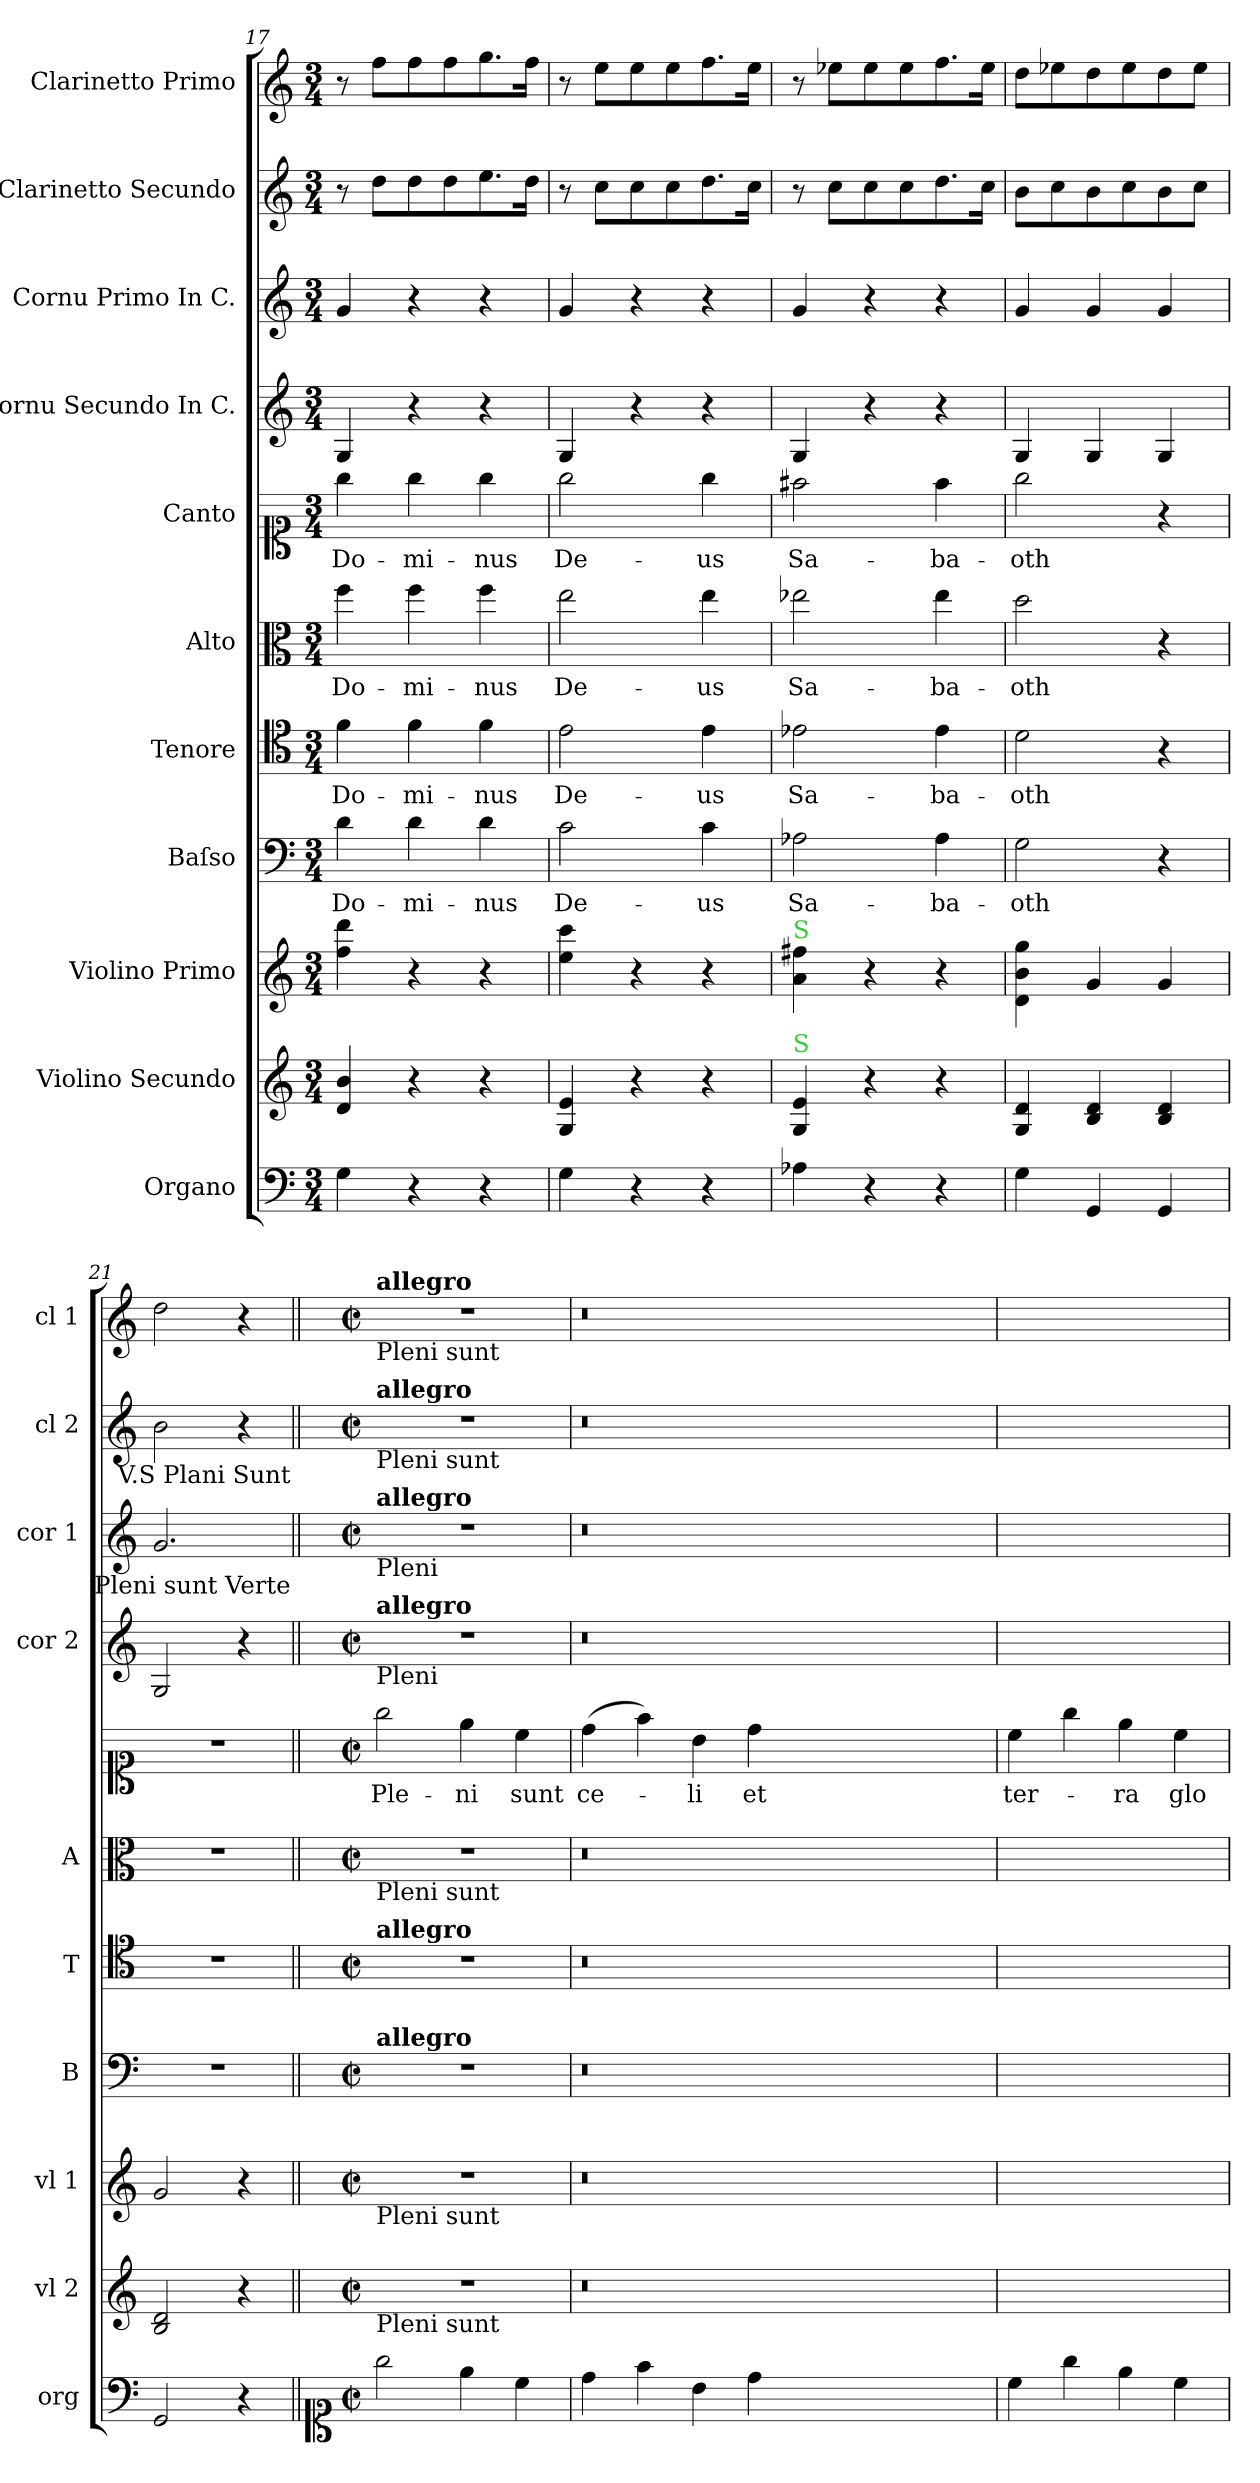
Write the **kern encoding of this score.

**kern	**kern	**kern	**kern	**text	**kern	**text	**kern	**text	**kern	**text	**kern	**kern	**kern	**kern
*part11	*part10	*part9	*part8	*part8	*part7	*part7	*part6	*part6	*part5	*part5	*part4	*part3	*part2	*part1
*staff11	*staff10	*staff9	*staff8	*staff8	*staff7	*staff7	*staff6	*staff6	*staff5	*staff5	*staff4	*staff3	*staff2	*staff1
*I"Organo	*I"Violino Secundo	*I"Violino Primo	*I"Baſso	*	*I"Tenore	*	*I"Alto	*	*I"Canto	*	*I"Cornu Secundo In C.	*I"Cornu Primo In C.	*I"Clarinetto Secundo	*I"Clarinetto Primo
*I'org	*I'vl 2	*I'vl 1	*I'B	*	*I'T	*	*I'A	*	*	*	*I'cor 2	*I'cor 1	*I'cl 2	*I'cl 1
*clefF4	*clefG2	*clefG2	*clefF4	*	*clefC4	*	*clefC3	*	*clefC1	*	*clefG2	*clefG2	*clefG2	*clefG2
*k[]	*k[]	*k[]	*k[]	*	*k[]	*	*k[]	*	*k[]	*	*k[]	*k[]	*k[]	*k[]
*C:	*C:	*C:	*C:	*	*C:	*	*C:	*	*C:	*	*C:	*C:	*C:	*C:
*M3/4	*M3/4	*M3/4	*M3/4	*	*M3/4	*	*M3/4	*	*M3/4	*	*M3/4	*M3/4	*M3/4	*M3/4
=17	=17	=17	=17	=17	=17	=17	=17	=17	=17	=17	=17	=17	=17	=17
4G\	4d/ 4b/	4ff\ 4ddd\	4d\	Do-	4f\	Do-	4ff\	Do-	4gg\	Do-	4G/	4g/	8r	8r
.	.	.	.	.	.	.	.	.	.	.	.	.	8dd\L	8ff\L
4r	4r	4r	4d\	-mi-	4f\	-mi-	4ff\	-mi-	4gg\	-mi-	4r	4r	8dd\	8ff\
.	.	.	.	.	.	.	.	.	.	.	.	.	8dd\	8ff\
4r	4r	4r	4d\	-nus	4f\	-nus	4ff\	-nus	4gg\	-nus	4r	4r	8.ee\	8.gg\
.	.	.	.	.	.	.	.	.	.	.	.	.	16dd\Jk	16ff\Jk
=18	=18	=18	=18	=18	=18	=18	=18	=18	=18	=18	=18	=18	=18	=18
4G\	4G/ 4e/	4ee\ 4ccc\	2c\	De-	2e\	De-	2ee\	De-	2gg\	De-	4G/	4g/	8r	8r
.	.	.	.	.	.	.	.	.	.	.	.	.	8cc\L	8ee\L
4r	4r	4r	.	.	.	.	.	.	.	.	4r	4r	8cc\	8ee\
.	.	.	.	.	.	.	.	.	.	.	.	.	8cc\	8ee\
4r	4r	4r	4c\	-us	4e\	-us	4ee\	-us	4gg\	-us	4r	4r	8.dd\	8.ff\
.	.	.	.	.	.	.	.	.	.	.	.	.	16cc\Jk	16ee\Jk
=19	=19	=19	=19	=19	=19	=19	=19	=19	=19	=19	=19	=19	=19	=19
!	!	!LO:TX:a:color=limegreen:t=S	!	!	!	!	!	!	!	!	!	!	!	!
!	!LO:TX:a:color=limegreen:t=S	!	!	!	!	!	!	!	!	!	!	!	!	!
4A-X\	4G/ 4e/	4a\ 4ff#X\	2A-X\	Sa-	2e-X\	Sa-	2ee-X\	Sa-	2ff#X\	Sa-	4G/	4g/	8r	8r
.	.	.	.	.	.	.	.	.	.	.	.	.	8cc\L	8ee-X\L
4r	4r	4r	.	.	.	.	.	.	.	.	4r	4r	8cc\	8ee-\
.	.	.	.	.	.	.	.	.	.	.	.	.	8cc\	8ee-\
4r	4r	4r	4A-\	-ba-	4e-\	-ba-	4ee-\	-ba-	4ff#\	-ba-	4r	4r	8.dd\	8.ff\
.	.	.	.	.	.	.	.	.	.	.	.	.	16cc\Jk	16ee-\Jk
=20	=20	=20	=20	=20	=20	=20	=20	=20	=20	=20	=20	=20	=20	=20
4G\	4G/ 4d/	4d\ 4b\ 4gg\	2G\	-oth	2d\	-oth	2dd\	-oth	2gg\	-oth	4G/	4g/	8b\L	8dd\L
.	.	.	.	.	.	.	.	.	.	.	.	.	8cc\	8ee-X\
4GG/	4B/ 4d/	4g/	.	.	.	.	.	.	.	.	4G/	4g/	8b\	8dd\
.	.	.	.	.	.	.	.	.	.	.	.	.	8cc\	8ee-\
4GG/	4B/ 4d/	4g/	4r	.	4r	.	4r	.	4r	.	4G/	4g/	8b\	8dd\
.	.	.	.	.	.	.	.	.	.	.	.	.	8cc\J	8ee-\J
=21	=21	=21	=21	=21	=21	=21	=21	=21	=21	=21	=21	=21	=21	=21
2GG/	2B/ 2d/	2g/	2.r	.	2.r	.	2.r	.	2.r	.	2G/	2.g/	2b\	2dd\
4r	4r	4r	.	.	.	.	.	.	.	.	4r	.	4r	4r
!	!	!	!	!	!	!	!	!	!	!	!	!	!LO:TX:b:rj:t=V.S Plani Sunt	!
!	!	!	!	!	!	!	!	!	!	!	!	!LO:TX:b:rj:t=Pleni sunt Verte	!	!
=22||	=22||	=22||	=22||	=22||	=22||	=22||	=22||	=22||	=22||	=22||	=22||	=22||	=22||	=22||
*clefC1	*	*	*	*	*	*	*	*	*	*	*	*	*	*
*M2/2	*M2/2	*M2/2	*M2/2	*	*M2/2	*	*M2/2	*	*M2/2	*	*M2/2	*M2/2	*M2/2	*M2/2
*met(c|)	*met(c|)	*met(c|)	*met(c|)	*	*met(c|)	*	*met(c|)	*	*met(c|)	*	*met(c|)	*met(c|)	*met(c|)	*met(c|)
!	!	!	!	!	!	!	!	!	!	!	!	!	!	!LO:TX:a:B:t=allegro
!	!	!	!	!	!	!	!	!	!	!	!	!	!	!LO:TX:b:t=Pleni sunt
!	!	!	!	!	!	!	!	!	!	!	!	!	!LO:TX:a:B:t=allegro	!
!	!	!	!	!	!	!	!	!	!	!	!	!	!LO:TX:b:t=Pleni sunt	!
!	!	!	!	!	!	!	!	!	!	!	!	!LO:TX:a:B:t=allegro	!	!
!	!	!	!	!	!	!	!	!	!	!	!	!LO:TX:b:t=Pleni	!	!
!	!	!	!	!	!	!	!	!	!	!	!LO:TX:a:B:t=allegro	!	!	!
!	!	!	!	!	!	!	!	!	!	!	!LO:TX:b:t=Pleni	!	!	!
!	!	!	!	!	!	!	!LO:TX:b:t=Pleni sunt	!	!	!	!	!	!	!
!	!	!	!	!	!LO:TX:a:B:t=allegro	!	!	!	!	!	!	!	!	!
!	!	!	!LO:TX:a:B:t=allegro	!	!	!	!	!	!	!	!	!	!	!
!	!	!LO:TX:b:t=Pleni sunt	!	!	!	!	!	!	!	!	!	!	!	!
!	!LO:TX:b:t=Pleni sunt	!	!	!	!	!	!	!	!	!	!	!	!	!
2gg\	1r	1r	1r	.	1r	.	1r	.	2gg\	Ple-	1r	1r	1r	1r
4ee\	.	.	.	.	.	.	.	.	4ee\	-ni	.	.	.	.
4cc\	.	.	.	.	.	.	.	.	4cc\	sunt	.	.	.	.
=23	=23	=23	=23	=23	=23	=23	=23	=23	=23	=23	=23	=23	=23	=23
4dd\	0.r	0.r	0.r	.	0.r	.	0.r	.	(4dd\	ce-	0.r	0.r	0.r	0.r
4ff\	.	.	.	.	.	.	.	.	4ff\)	.	.	.	.	.
4b\	.	.	.	.	.	.	.	.	4b\	-li	.	.	.	.
4dd\	.	.	.	.	.	.	.	.	4dd\	et	.	.	.	.
0ryy	.	.	.	.	.	.	.	.	0ryy	.	.	.	.	.
=24	=24	=24	=24	=24	=24	=24	=24	=24	=24	=24	=24	=24	=24	=24
4cc\	1ryy	1ryy	1ryy	.	1ryy	.	1ryy	.	4cc\	ter-	1ryy	1ryy	1ryy	1ryy
4gg\	.	.	.	.	.	.	.	.	4gg\	.	.	.	.	.
4ee\	.	.	.	.	.	.	.	.	4ee\	-ra	.	.	.	.
4cc\	.	.	.	.	.	.	.	.	4cc\	glo-	.	.	.	.
=	=	=	=	=	=	=	=	=	=	=	=	=	=	=
*-	*-	*-	*-	*-	*-	*-	*-	*-	*-	*-	*-	*-	*-	*-
